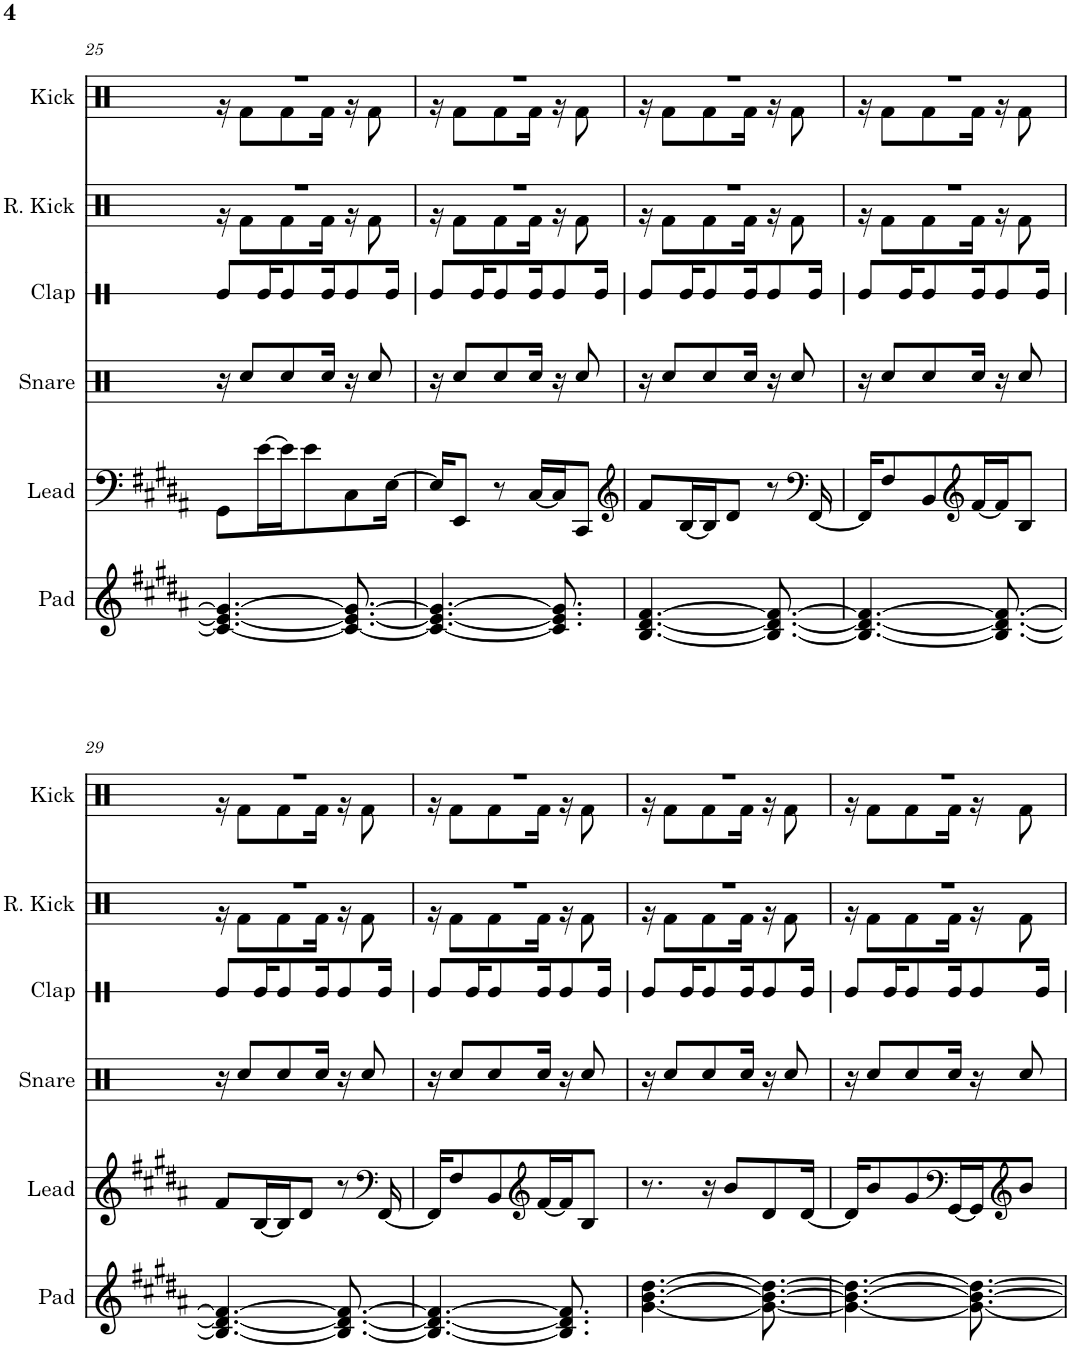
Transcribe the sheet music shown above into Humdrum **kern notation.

**kern	**kern	**kern	**kern	**kern	**kern
*part6	*part5	*part4	*part3	*part2	*part1
*staff6	*staff5	*staff4	*staff3	*staff2	*staff1
*I"Pad	*I"Lead	*I"Snare	*I"Clap	*I"Reverb Kick	*I"Kick
*I'Pad	*I'Lead	*I'Snare	*I'Clap	*I'R. Kick	*I'Kick
!!LO:PB:g=z
*clefG2	*clefF4	*clefX	*clefX	*clefX	*clefX
*k[f#c#g#d#a#]	*k[f#c#g#d#a#]	*k[f#c#g#d#a#]	*k[f#c#g#d#a#]	*k[f#c#g#d#a#]	*k[f#c#g#d#a#]
*M9/16	*M9/16	*M9/16	*M9/16	*M9/16	*M9/16
=25	=25	=25	=25	=25	=25
*	*	*	*	*^	*^
4.c#/_ 4.e/_ 4.g#/_	8GG#\L	16r	8Re/L	16%9r	16r	16%9r	16r
.	.	8Rcc/L	.	.	8Rf\L	.	8Rf\L
.	[16e\L	.	16Re/K	.	.	.	.
.	16e\J]	8Rcc/	8Re/	.	8Rf\	.	8Rf\
.	8e\	.	.	.	.	.	.
.	.	16Rcc/Jk	16Re/K	.	16Rf\Jk	.	16Rf\Jk
8.c#/_ 8.e/_ 8.g#/_	8C#\	16r	8Re/	.	16r	.	16r
.	.	8Rcc/	.	.	8Rf\	.	8Rf\
.	[16E\Jk	.	16Re/Jk	.	.	.	.
=26	=26	=26	=26	=26	=26	=26	=26
4.c#/_ 4.e/_ 4.g#/_	16E/KL]	16r	8Re/L	16%9r	16r	16%9r	16r
.	8EE/J	8Rcc/L	.	.	8Rf\L	.	8Rf\L
.	.	.	16Re/K	.	.	.	.
.	8r	8Rcc/	8Re/	.	8Rf\	.	8Rf\
.	[16C#/LL	16Rcc/Jk	16Re/K	.	16Rf\Jk	.	16Rf\Jk
8.c#/] 8.e/] 8.g#/]	16C#/J]	16r	8Re/	.	16r	.	16r
.	8CC#/J	8Rcc/	.	.	8Rf\	.	8Rf\
.	.	.	16Re/Jk	.	.	.	.
=27	=27	=27	=27	=27	=27	=27	=27
*	*clefG2	*	*	*	*	*	*
[4.B/ [4.d#/ [4.f#/	8f#/L	16r	8Re/L	16%9r	16r	16%9r	16r
.	.	8Rcc/L	.	.	8Rf\L	.	8Rf\L
.	[16B/L	.	16Re/K	.	.	.	.
.	16B/J]	8Rcc/	8Re/	.	8Rf\	.	8Rf\
.	8d#/J	.	.	.	.	.	.
.	.	16Rcc/Jk	16Re/K	.	16Rf\Jk	.	16Rf\Jk
8.B/_ 8.d#/_ 8.f#/_	8r	16r	8Re/	.	16r	.	16r
.	.	8Rcc/	.	.	8Rf\	.	8Rf\
*	*clefF4	*	*	*	*	*	*
.	[16FF#/	.	16Re/Jk	.	.	.	.
=28	=28	=28	=28	=28	=28	=28	=28
4.B/_ 4.d#/_ 4.f#/_	16FF#/KL]	16r	8Re/L	16%9r	16r	16%9r	16r
.	8F#/	8Rcc/L	.	.	8Rf\L	.	8Rf\L
.	.	.	16Re/K	.	.	.	.
.	8BB/	8Rcc/	8Re/	.	8Rf\	.	8Rf\
*	*clefG2	*	*	*	*	*	*
.	[16f#/L	16Rcc/Jk	16Re/K	.	16Rf\Jk	.	16Rf\Jk
8.B/_ 8.d#/_ 8.f#/_	16f#/J]	16r	8Re/	.	16r	.	16r
.	8B/J	8Rcc/	.	.	8Rf\	.	8Rf\
.	.	.	16Re/Jk	.	.	.	.
!!LO:LB:g=z	!!
=29	=29	=29	=29	=29	=29	=29	=29
4.B/_ 4.d#/_ 4.f#/_	8f#/L	16r	8Re/L	16%9r	16r	16%9r	16r
.	.	8Rcc/L	.	.	8Rf\L	.	8Rf\L
.	[16B/L	.	16Re/K	.	.	.	.
.	16B/J]	8Rcc/	8Re/	.	8Rf\	.	8Rf\
.	8d#/J	.	.	.	.	.	.
.	.	16Rcc/Jk	16Re/K	.	16Rf\Jk	.	16Rf\Jk
8.B/_ 8.d#/_ 8.f#/_	8r	16r	8Re/	.	16r	.	16r
.	.	8Rcc/	.	.	8Rf\	.	8Rf\
*	*clefF4	*	*	*	*	*	*
.	[16FF#/	.	16Re/Jk	.	.	.	.
=30	=30	=30	=30	=30	=30	=30	=30
4.B/_ 4.d#/_ 4.f#/_	16FF#/KL]	16r	8Re/L	16%9r	16r	16%9r	16r
.	8F#/	8Rcc/L	.	.	8Rf\L	.	8Rf\L
.	.	.	16Re/K	.	.	.	.
.	8BB/	8Rcc/	8Re/	.	8Rf\	.	8Rf\
*	*clefG2	*	*	*	*	*	*
.	[16f#/L	16Rcc/Jk	16Re/K	.	16Rf\Jk	.	16Rf\Jk
8.B/] 8.d#/] 8.f#/]	16f#/J]	16r	8Re/	.	16r	.	16r
.	8B/J	8Rcc/	.	.	8Rf\	.	8Rf\
.	.	.	16Re/Jk	.	.	.	.
=31	=31	=31	=31	=31	=31	=31	=31
[4.g#\ [4.b\ [4.dd#\	8.r	16r	8Re/L	16%9r	16r	16%9r	16r
.	.	8Rcc/L	.	.	8Rf\L	.	8Rf\L
.	.	.	16Re/K	.	.	.	.
.	16r	8Rcc/	8Re/	.	8Rf\	.	8Rf\
.	8b/L	.	.	.	.	.	.
.	.	16Rcc/Jk	16Re/K	.	16Rf\Jk	.	16Rf\Jk
8.g#\_ 8.b\_ 8.dd#\_	8d#/	16r	8Re/	.	16r	.	16r
.	.	8Rcc/	.	.	8Rf\	.	8Rf\
.	[16d#/Jk	.	16Re/Jk	.	.	.	.
=32	=32	=32	=32	=32	=32	=32	=32
4.g#\_ 4.b\_ 4.dd#\_	16d#/KL]	16r	8Re/L	16%9r	16r	16%9r	16r
.	8b/	8Rcc/L	.	.	8Rf\L	.	8Rf\L
.	.	.	16Re/K	.	.	.	.
.	8g#/	8Rcc/	8Re/	.	8Rf\	.	8Rf\
*	*clefF4	*	*	*	*	*	*
.	[16GG#/L	16Rcc/Jk	16Re/K	.	16Rf\Jk	.	16Rf\Jk
8.g#\_ 8.b\_ 8.dd#\_	16GG#/J]	16r	8Re/	.	16r	.	16r
*	*clefG2	*	*	*	*	*	*
.	8b/J	8Rcc/	.	.	8Rf\	.	8Rf\
.	.	.	16Re/Jk	.	.	.	.
*	*	*	*	*v	*v	*	*
*	*	*	*	*	*v	*v
=	=	=	=	=	=
*-	*-	*-	*-	*-	*-
